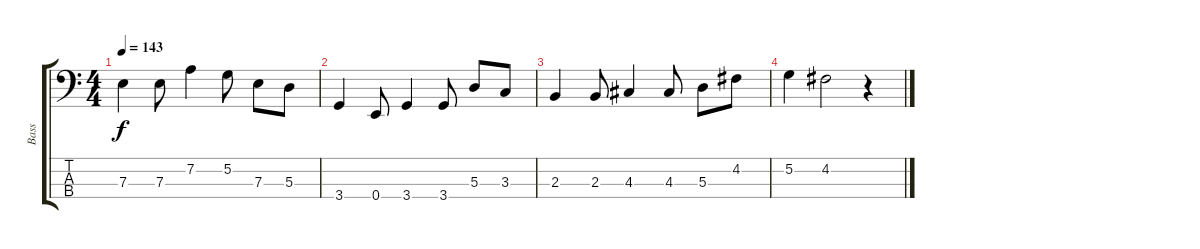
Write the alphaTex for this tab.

\track ("Bass" "Bass") {instrument electricbasspick}
\staff {score tabs}
\tuning (G2 D2 A1 E1) {hide}
\ts (4 4)
\tempo 143
\clef f4
\ks c
7.3.4{dy f} 7.3.8 7.2.4 5.2.8 7.3.8 5.3.8 |
3.4.4 0.4.8 3.4.4 3.4.8 5.3.8 3.3.8 |
2.3.4 2.3.8 4.3.4 4.3.8 5.3.8 4.2.8 |
5.2.4 4.2.2 r.4
